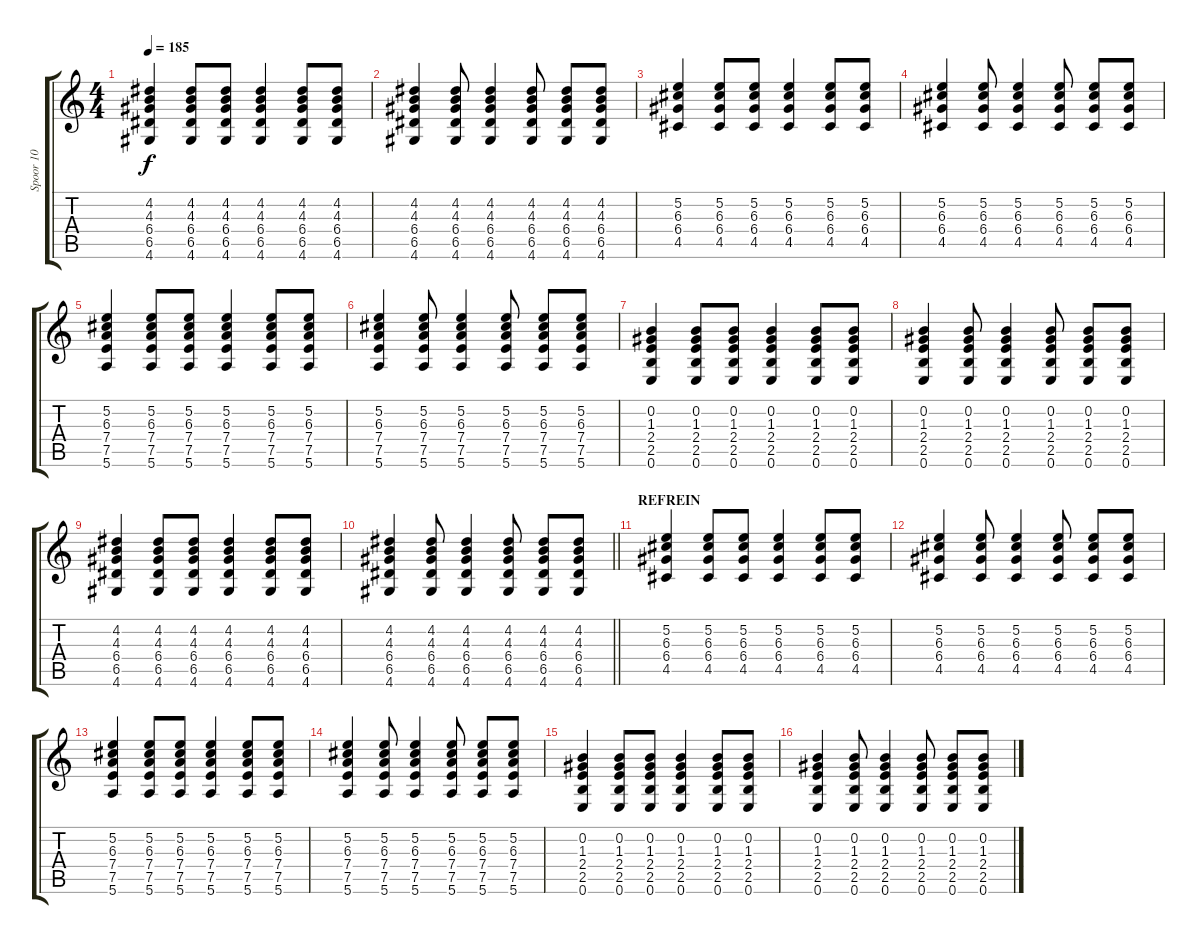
\track ("Spoor 10" "Spoor 10") {instrument acousticguitarnylon}
\staff {score tabs}
\tuning (E4 B3 G3 D3 A2 E2) {hide}
\ts (4 4)
\tempo 185
\clef g2
\ks c
(4.2 4.3 6.4 6.5 4.6).4{dy f} (4.2 4.3 6.4 6.5 4.6).8 (4.2 4.3 6.4 6.5 4.6).8 (4.2 4.3 6.4 6.5 4.6).4 (4.2 4.3 6.4 6.5 4.6).8 (4.2 4.3 6.4 6.5 4.6).8 |
(4.2 4.3 6.4 6.5 4.6).4 (4.2 4.3 6.4 6.5 4.6).8 (4.2 4.3 6.4 6.5 4.6).4 (4.2 4.3 6.4 6.5 4.6).8 (4.2 4.3 6.4 6.5 4.6).8 (4.2 4.3 6.4 6.5 4.6).8 |
(5.2 6.3 6.4 4.5).4 (5.2 6.3 6.4 4.5).8 (5.2 6.3 6.4 4.5).8 (5.2 6.3 6.4 4.5).4 (5.2 6.3 6.4 4.5).8 (5.2 6.3 6.4 4.5).8 |
(5.2 6.3 6.4 4.5).4 (5.2 6.3 6.4 4.5).8 (5.2 6.3 6.4 4.5).4 (5.2 6.3 6.4 4.5).8 (5.2 6.3 6.4 4.5).8 (5.2 6.3 6.4 4.5).8 |
(5.2 6.3 7.4 7.5 5.6).4 (5.2 6.3 7.4 7.5 5.6).8 (5.2 6.3 7.4 7.5 5.6).8 (5.2 6.3 7.4 7.5 5.6).4 (5.2 6.3 7.4 7.5 5.6).8 (5.2 6.3 7.4 7.5 5.6).8 |
(5.2 6.3 7.4 7.5 5.6).4 (5.2 6.3 7.4 7.5 5.6).8 (5.2 6.3 7.4 7.5 5.6).4 (5.2 6.3 7.4 7.5 5.6).8 (5.2 6.3 7.4 7.5 5.6).8 (5.2 6.3 7.4 7.5 5.6).8 |
(0.2 1.3 2.4 2.5 0.6).4 (0.2 1.3 2.4 2.5 0.6).8 (0.2 1.3 2.4 2.5 0.6).8 (0.2 1.3 2.4 2.5 0.6).4 (0.2 1.3 2.4 2.5 0.6).8 (0.2 1.3 2.4 2.5 0.6).8 |
(0.2 1.3 2.4 2.5 0.6).4 (0.2 1.3 2.4 2.5 0.6).8 (0.2 1.3 2.4 2.5 0.6).4 (0.2 1.3 2.4 2.5 0.6).8 (0.2 1.3 2.4 2.5 0.6).8 (0.2 1.3 2.4 2.5 0.6).8 |
(4.2 4.3 6.4 6.5 4.6).4 (4.2 4.3 6.4 6.5 4.6).8 (4.2 4.3 6.4 6.5 4.6).8 (4.2 4.3 6.4 6.5 4.6).4 (4.2 4.3 6.4 6.5 4.6).8 (4.2 4.3 6.4 6.5 4.6).8 |
\barLineRight lightlight
(4.2 4.3 6.4 6.5 4.6).4 (4.2 4.3 6.4 6.5 4.6).8 (4.2 4.3 6.4 6.5 4.6).4 (4.2 4.3 6.4 6.5 4.6).8 (4.2 4.3 6.4 6.5 4.6).8 (4.2 4.3 6.4 6.5 4.6).8 |
\section ("" "REFREIN")
(5.2 6.3 6.4 4.5).4 (5.2 6.3 6.4 4.5).8 (5.2 6.3 6.4 4.5).8 (5.2 6.3 6.4 4.5).4 (5.2 6.3 6.4 4.5).8 (5.2 6.3 6.4 4.5).8 |
(5.2 6.3 6.4 4.5).4 (5.2 6.3 6.4 4.5).8 (5.2 6.3 6.4 4.5).4 (5.2 6.3 6.4 4.5).8 (5.2 6.3 6.4 4.5).8 (5.2 6.3 6.4 4.5).8 |
(5.2 6.3 7.4 7.5 5.6).4 (5.2 6.3 7.4 7.5 5.6).8 (5.2 6.3 7.4 7.5 5.6).8 (5.2 6.3 7.4 7.5 5.6).4 (5.2 6.3 7.4 7.5 5.6).8 (5.2 6.3 7.4 7.5 5.6).8 |
(5.2 6.3 7.4 7.5 5.6).4 (5.2 6.3 7.4 7.5 5.6).8 (5.2 6.3 7.4 7.5 5.6).4 (5.2 6.3 7.4 7.5 5.6).8 (5.2 6.3 7.4 7.5 5.6).8 (5.2 6.3 7.4 7.5 5.6).8 |
(0.2 1.3 2.4 2.5 0.6).4 (0.2 1.3 2.4 2.5 0.6).8 (0.2 1.3 2.4 2.5 0.6).8 (0.2 1.3 2.4 2.5 0.6).4 (0.2 1.3 2.4 2.5 0.6).8 (0.2 1.3 2.4 2.5 0.6).8 |
(0.2 1.3 2.4 2.5 0.6).4 (0.2 1.3 2.4 2.5 0.6).8 (0.2 1.3 2.4 2.5 0.6).4 (0.2 1.3 2.4 2.5 0.6).8 (0.2 1.3 2.4 2.5 0.6).8 (0.2 1.3 2.4 2.5 0.6).8
